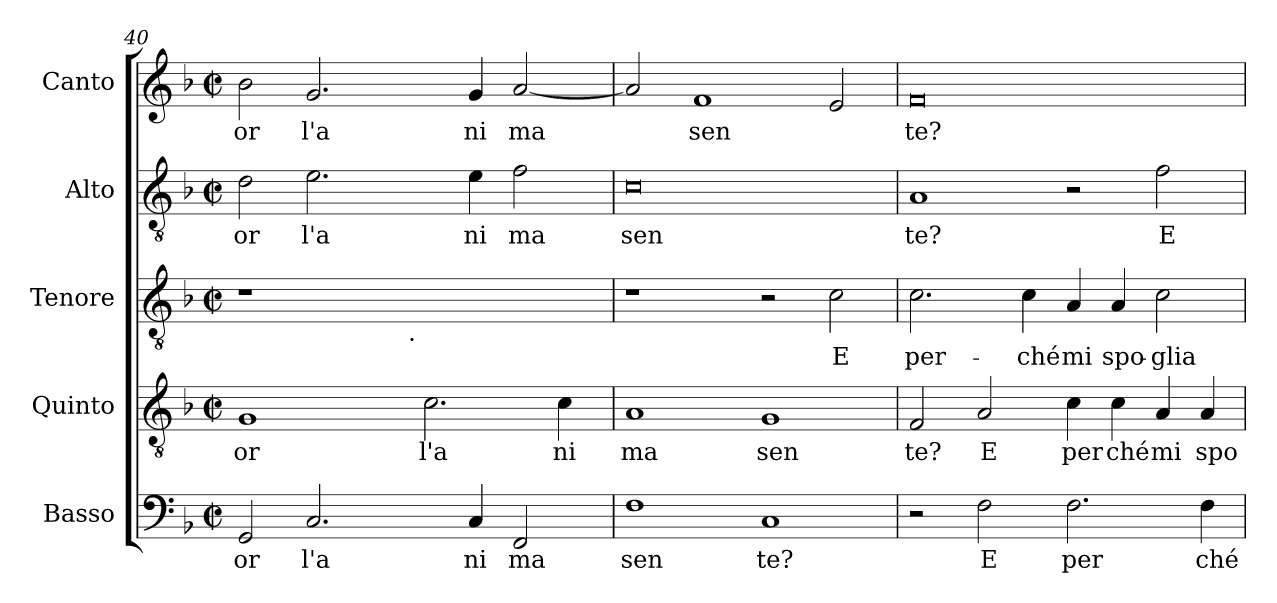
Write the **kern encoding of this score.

**kern	**text	**kern	**text	**kern	**text	**kern	**text	**kern	**text
*part5	*part5	*part4	*part4	*part3	*part3	*part2	*part2	*part1	*part1
*staff5	*staff5	*staff4	*staff4	*staff3	*staff3	*staff2	*staff2	*staff1	*staff1
*I"Basso	*	*I"Quinto	*	*I"Tenore	*	*I"Alto	*	*I"Canto	*
*clefF4	*	*clefGv2	*	*clefGv2	*	*clefGv2	*	*clefG2	*
*k[b-]	*	*k[b-]	*	*k[b-]	*	*k[b-]	*	*k[b-]	*
*F:	*	*F:	*	*F:	*	*F:	*	*F:	*
*M2/2	*	*M2/2	*	*M2/2	*	*M2/2	*	*M2/2	*
*met(c|)	*	*met(c|)	*	*met(c|)	*	*met(c|)	*	*met(c|)	*
=40	=40	=40	=40	=40	=40	=40	=40	=40	=40
!	!LO:LY:b:cj	!	!LO:LY:b:cj	!	!	!	!LO:LY:b:cj	!	!LO:LY:b:cj
*	*	*	*	*^	*	*	*	*	*
2GG/	or	1G	or	1r	2ryy	.	2d\	or	2b-\	or
!	!LO:LY:b:cj	!	!	!	!	!	!	!LO:LY:b:cj	!	!LO:LY:b:cj
2.C/	l'a	.	.	.	4ryy	.	2.e\	l'a	2.g/	l'a
.	.	.	.	.	8ryy	.	.	.	.	.
.	.	.	.	.	16ryy	.	.	.	.	.
.	.	.	.	.	64ryy	.	.	.	.	.
!	!	!	!	!	!LO:TX:b:t=.	!	!	!	!	!
.	.	.	.	.	1ryy	.	.	.	.	.
!	!	!	!LO:LY:b:cj	!	!	!	!	!	!	!
.	.	2.c\	l'a	1ryy	.	.	.	.	.	.
!	!LO:LY:b:cj	!	!	!	!	!	!	!LO:LY:b:cj	!	!LO:LY:b:cj
4C/	ni	.	.	.	.	.	4e\	ni	4g/	ni
!	!LO:LY:b:cj	!	!	!	!	!	!	!LO:LY:b:cj	!	!LO:LY:b:cj
2FF/	ma	.	.	.	.	.	2f\	ma	[>2a/	ma
!	!	!	!LO:LY:b:cj	!	!	!	!	!	!	!
.	.	4c\	ni	.	.	.	.	.	.	.
.	.	.	.	.	32.ryy	.	.	.	.	.
!!LO:PB:g=z
=41	=41	=41	=41	=41	=41	=41	=41	=41	=41	=41
!	!LO:LY:b:cj	!	!LO:LY:b:cj	!	!	!	!	!LO:LY:b:cj	!	!LO:LY:b:cj
*	*	*	*	*v	*v	*	*	*	*	*
1F	sen	1A	ma	1r	.	0c	sen	2a/]	.
!	!	!	!	!	!	!	!	!	!LO:LY:b:cj
.	.	.	.	.	.	.	.	1f	sen
!	!LO:LY:b:cj	!	!LO:LY:b:cj	!	!	!	!	!	!
1C	te?	1G	sen	2r	.	.	.	.	.
!	!	!	!	!	!LO:LY:b:cj	!	!	!	!LO:LY:b:cj
.	.	.	.	2c\	E	.	.	2e/	.
=42	=42	=42	=42	=42	=42	=42	=42	=42	=42
!	!	!	!LO:LY:b:cj	!	!LO:LY:b:cj	!	!LO:LY:b:cj	!	!LO:LY:b:cj
2r	.	2F/	te?	2.c\	per-	1A	te?	0f	te?
!	!LO:LY:b:cj	!	!LO:LY:b:cj	!	!	!	!	!	!
2F\	E	2A/	E	.	.	.	.	.	.
!	!	!	!	!	!LO:LY:b:cj	!	!	!	!
.	.	.	.	4c\	-ché	.	.	.	.
!	!LO:LY:b:cj	!	!LO:LY:b:cj	!	!LO:LY:b:cj	!	!	!	!
2.F\	per	4c\	per	4A/	mi	2r	.	.	.
!	!	!	!LO:LY:b:cj	!	!LO:LY:b:cj	!	!	!	!
.	.	4c\	ché	4A/	spo-	.	.	.	.
!	!	!	!LO:LY:b:cj	!	!LO:LY:b:cj	!	!LO:LY:b:cj	!	!
.	.	4A/	mi	2c\	-glia-	2f\	E	.	.
!	!LO:LY:b:cj	!	!LO:LY:b:cj	!	!	!	!	!	!
4F\	ché	4A/	spo	.	.	.	.	.	.
=	=	=	=	=	=	=	=	=	=
*-	*-	*-	*-	*-	*-	*-	*-	*-	*-
